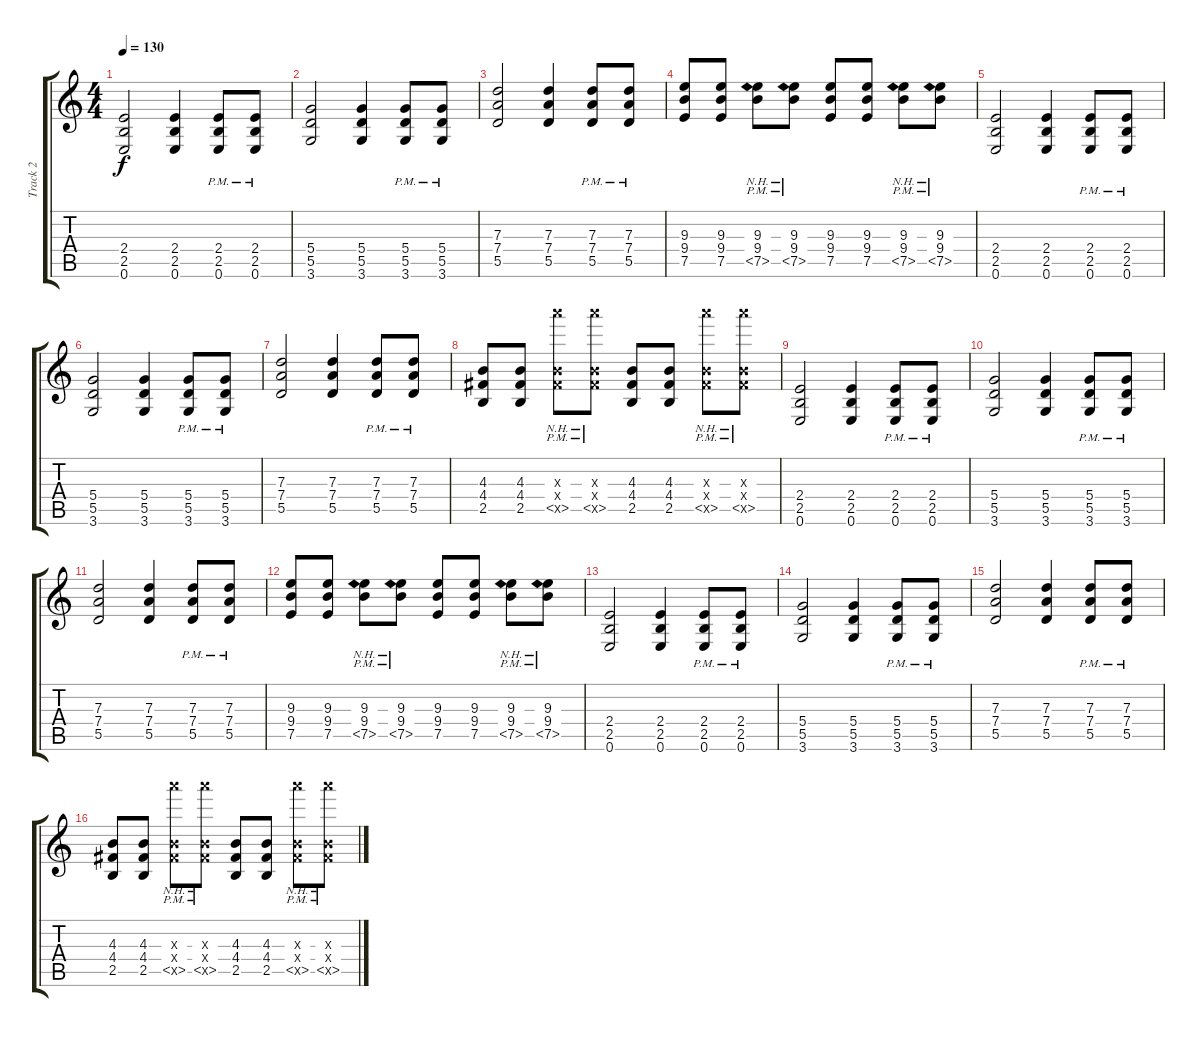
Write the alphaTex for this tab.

\track ("Track 2" "Track 2") {instrument distortionguitar}
\staff {score tabs}
\tuning (E4 B3 G3 D3 A2 E2) {hide}
\ts (4 4)
\tempo 130
\clef g2
\ks c
(2.4 2.5 0.6).2{dy f instrument distortionguitar} (2.4 2.5 0.6).4 (2.4{pm} 2.5{pm} 0.6{pm}).8 (2.4{pm} 2.5{pm} 0.6{pm}).8 |
(5.4 5.5 3.6).2 (5.4 5.5 3.6).4 (5.4{pm} 5.5{pm} 3.6{pm}).8 (5.4{pm} 5.5{pm} 3.6{pm}).8 |
(7.3 7.4 5.5).2 (7.3 7.4 5.5).4 (7.3{pm} 7.4{pm} 5.5{pm}).8 (7.3{pm} 7.4{pm} 5.5{pm}).8 |
(9.3 9.4 7.5).8 (9.3 9.4 7.5).8 (9.3 9.4 7.5{nh pm}).8 (9.3 9.4 7.5{nh pm}).8 (9.3 9.4 7.5).8 (9.3 9.4 7.5).8 (9.3 9.4 7.5{nh pm}).8 (9.3 9.4 7.5{nh pm}).8 |
(2.4 2.5 0.6).2 (2.4 2.5 0.6).4 (2.4{pm} 2.5{pm} 0.6{pm}).8 (2.4{pm} 2.5{pm} 0.6{pm}).8 |
(5.4 5.5 3.6).2 (5.4 5.5 3.6).4 (5.4{pm} 5.5{pm} 3.6{pm}).8 (5.4{pm} 5.5{pm} 3.6{pm}).8 |
(7.3 7.4 5.5).2 (7.3 7.4 5.5).4 (7.3{pm} 7.4{pm} 5.5{pm}).8 (7.3{pm} 7.4{pm} 5.5{pm}).8 |
(4.3 4.4 2.5).8 (4.3 4.4 2.5).8 (4.3{pm x} 4.4{pm x} 2.5{nh pm x}).8 (4.3{pm x} 4.4{pm x} 2.5{nh pm x}).8 (4.3 4.4 2.5).8 (4.3 4.4 2.5).8 (4.3{pm x} 4.4{pm x} 2.5{nh pm x}).8 (4.3{pm x} 4.4{pm x} 2.5{nh pm x}).8 |
(2.4 2.5 0.6).2 (2.4 2.5 0.6).4 (2.4{pm} 2.5{pm} 0.6{pm}).8 (2.4{pm} 2.5{pm} 0.6{pm}).8 |
(5.4 5.5 3.6).2 (5.4 5.5 3.6).4 (5.4{pm} 5.5{pm} 3.6{pm}).8 (5.4{pm} 5.5{pm} 3.6{pm}).8 |
(7.3 7.4 5.5).2 (7.3 7.4 5.5).4 (7.3{pm} 7.4{pm} 5.5{pm}).8 (7.3{pm} 7.4{pm} 5.5{pm}).8 |
(9.3 9.4 7.5).8 (9.3 9.4 7.5).8 (9.3 9.4 7.5{nh pm}).8 (9.3 9.4 7.5{nh pm}).8 (9.3 9.4 7.5).8 (9.3 9.4 7.5).8 (9.3 9.4 7.5{nh pm}).8 (9.3 9.4 7.5{nh pm}).8 |
(2.4 2.5 0.6).2 (2.4 2.5 0.6).4 (2.4{pm} 2.5{pm} 0.6{pm}).8 (2.4{pm} 2.5{pm} 0.6{pm}).8 |
(5.4 5.5 3.6).2 (5.4 5.5 3.6).4 (5.4{pm} 5.5{pm} 3.6{pm}).8 (5.4{pm} 5.5{pm} 3.6{pm}).8 |
(7.3 7.4 5.5).2 (7.3 7.4 5.5).4 (7.3{pm} 7.4{pm} 5.5{pm}).8 (7.3{pm} 7.4{pm} 5.5{pm}).8 |
(4.3 4.4 2.5).8 (4.3 4.4 2.5).8 (4.3{pm x} 4.4{pm x} 2.5{nh pm x}).8 (4.3{pm x} 4.4{pm x} 2.5{nh pm x}).8 (4.3 4.4 2.5).8 (4.3 4.4 2.5).8 (4.3{pm x} 4.4{pm x} 2.5{nh pm x}).8 (4.3{pm x} 4.4{pm x} 2.5{nh pm x}).8
